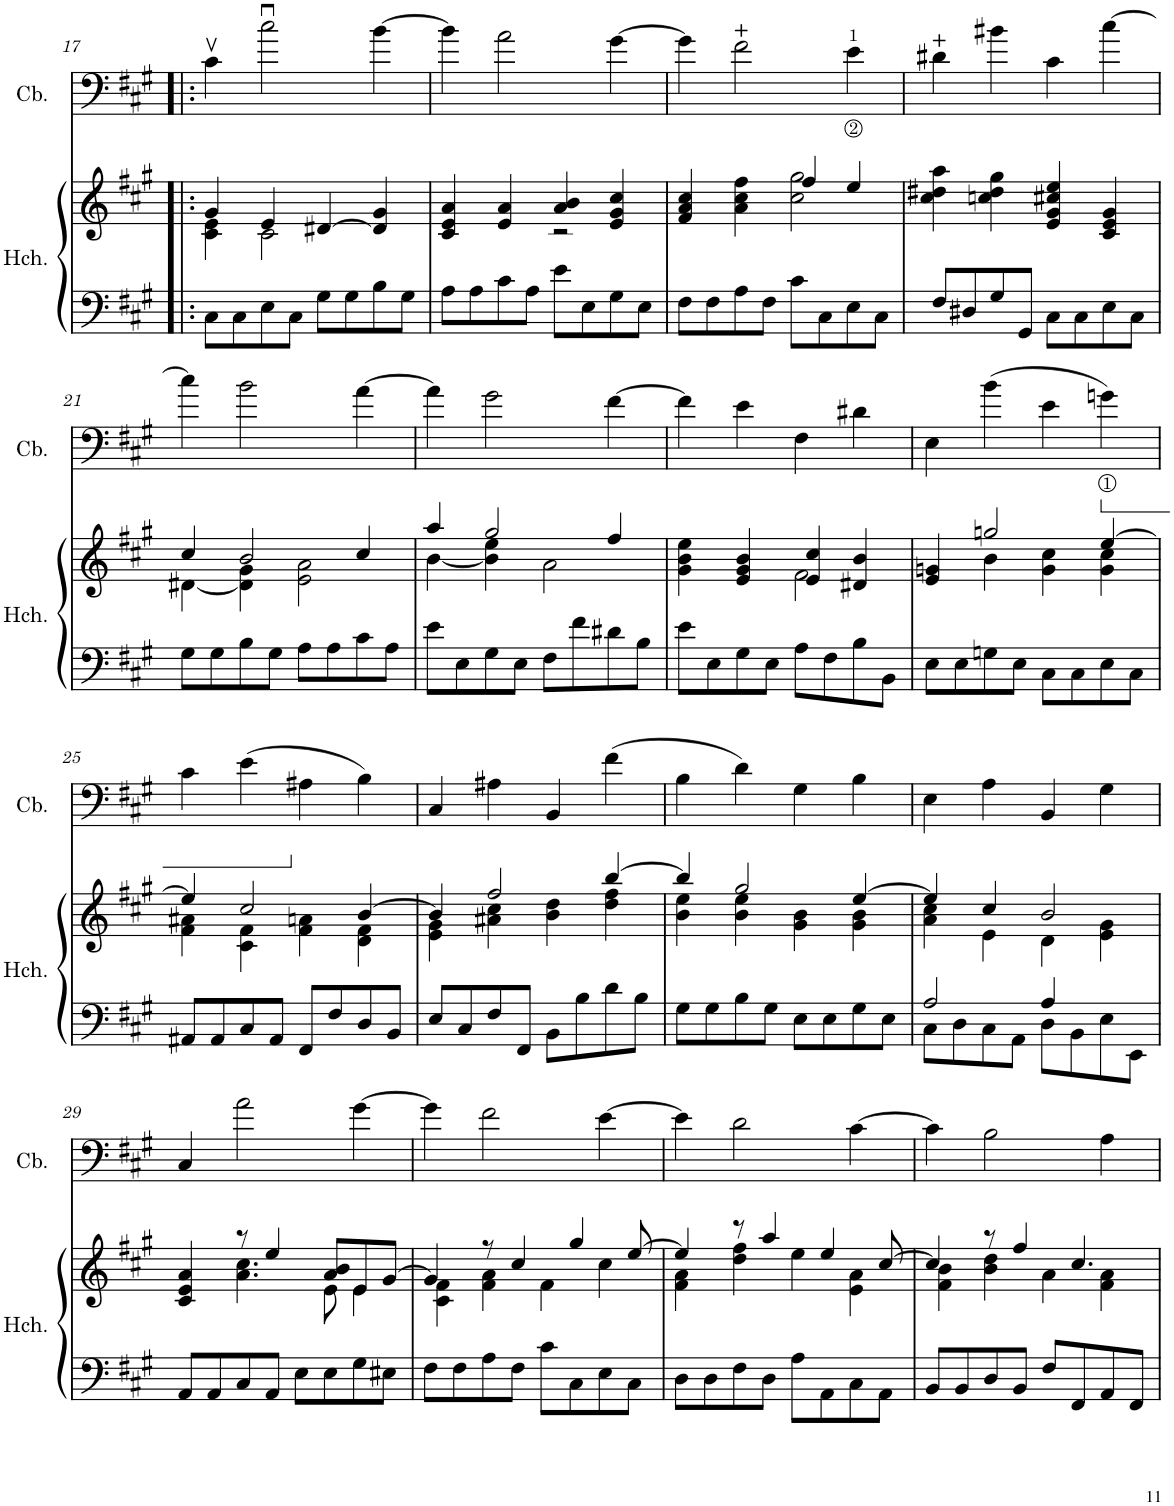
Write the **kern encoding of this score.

**kern	**kern	**kern
*part2	*part2	*part1
*staff3	*staff2	*staff1
*I"Harpsichord	*	*I"Contrabass
*I'Hch.	*	*I'Cb.
!!LO:PB:g=z
*clefF4	*clefG2	*clefF4
*	*	*Trd7c12
*k[f#c#g#]	*k[f#c#g#]	*k[f#c#g#]
*M4/4	*M4/4	*M4/4
=17!|:	=17!|:	=17!|:
*	*^	*
8C#\L	4g#/	4c#\ 4e\	4c#v\
8C#\	.	.	.
8E\	4e/	2c#\	2cc#u\
8C#\J	.	.	.
8G#\L	[4d#X/	.	.
8G#\	.	.	.
8B\	4d#/] 4g#/	4ryy	[4b\
8G#\J	.	.	.
=18	=18	=18	=18
8A\L	4c#/ 4e/ 4a/	4ryy	4b\]
8A\	.	.	.
8c#\	4e/ 4a/	4ryy	2a\
8A\J	.	.	.
8e\L	4a/ 4b/	2r	.
8E\	.	.	.
8G#\	4e/ 4g#/ 4cc#/	.	[4g#\
8E\J	.	.	.
=19	=19	=19	=19
8F#\L	4f#/ 4a/ 4cc#/	4ryy	4g#\]
8F#\	.	.	.
8A\	4a\ 4cc#\ 4ff#\	4ryy	2f#\
8F#\J	.	.	.
8c#\L	4ff#/	2cc#\ 2gg#\	.
8C#\	.	.	.
8E\	4ee/	.	4e<\
8C#\J	.	.	.
*	*v	*v	*
=20	=20	=20
8F#/L	4cc#\ 4dd#X\ 4aa\	4d#X\
8D#X/	.	.
8G#/	4ccn\ 4dd#\ 4gg#\	4b#X\
8GG#/J	.	.
8C#\L	4e/ 4g#/ 4cc#X/ 4ee/	4c#\
8C#\	.	.
8E\	4c#/ 4e/ 4g#/	[4cc#\
8C#\J	.	.
!!LO:LB:g=z
=21	=21	=21
*	*^	*
8G#\L	4cc#/	[4d#X\	4cc#\]
8G#\	.	.	.
8B\	2b/	4d#\] 4g#\	2b\
8G#\J	.	.	.
8A\L	.	2e\ 2a\	.
8A\	.	.	.
8c#\	4cc#/	.	[4a\
8A\J	.	.	.
=22	=22	=22	=22
8e\L	4aa/	[4b\	4a\]
8E\	.	.	.
8G#\	2gg#/	4b\] 4ee\	2g#\
8E\J	.	.	.
8F#\L	.	2a\	.
8f#\	.	.	.
8d#X\	4ff#/	.	[4f#\
8B\J	.	.	.
=23	=23	=23	=23
8e\L	4g#\ 4b\ 4ee\	4ryy	4f#\]
8E\	.	.	.
8G#\	4e/ 4g#/ 4b/	4ryy	4e\
8E\J	.	.	.
8A\L	4e/ 4cc#/	2f#\	4F#\
8F#\	.	.	.
8B\	4d#X/ 4b/	.	4d#X\
8BB\J	.	.	.
=24	=24	=24	=24
8E\L	4e/ 4gn/	4ryy	4E\
8E\	.	.	.
8Gn\	2ggn/	4b\	(4b\
8E\J	.	.	.
8C#\L	.	4g\ 4cc#\	4e\
8C#\	.	.	.
*	*	*	*ped
8E\	[4ee/	4g\ 4cc#\	4gn<\)
8C#\J	.	.	.
!!LO:LB:g=z
=25	=25	=25	=25
8AA#X/L	4ee/]	4f#\ 4a#X\	4c#\
8AA#/	.	.	.
8C#/	2cc#/	4c#\ 4f#\	(4e\
8AA#/J	.	.	.
*	*	*	*Xped
8FF#/L	.	4f#\ 4an\	4A#X\
8F#/	.	.	.
8D/	[4b/	4d\ 4f#\	4B\)
8BB/J	.	.	.
=26	=26	=26	=26
8E/L	4b/]	4e\ 4g#\	4C#/
8C#/	.	.	.
8F#/	2ff#/	4a#X\ 4cc#\	4A#X\
8FF#/J	.	.	.
8BB\L	.	4b\ 4dd\	4BB/
8B\	.	.	.
8d\	[4bb/	4dd\ 4ff#\	(4f#\
8B\J	.	.	.
=27	=27	=27	=27
8G#\L	4bb/]	4b\ 4ee\	4B\
8G#\	.	.	.
8B\	2gg#/	4b\ 4ee\	4d\)
8G#\J	.	.	.
8E\L	.	4g#\ 4b\	4G#\
8E\	.	.	.
8G#\	[4ee/	4g#\ 4b\	4B\
8E\J	.	.	.
=28	=28	=28	=28
*^	*	*	*
2A/	8C#\L	4ee/]	4a\ 4cc#\	4E\
.	8D\	.	.	.
.	8C#\	4cc#/	4e\	4A\
.	8AA\J	.	.	.
4A/	8D\L	2b/	4d\	4BB/
.	8BB\	.	.	.
4ryy	8E\	.	4e\ 4g#\	4G#\
.	8EE\J	.	.	.
*v	*v	*	*	*
!!LO:LB:g=z
=29	=29	=29	=29
8AA/L	4c#/ 4e/ 4a/	4ryy	4C#/
8AA/	.	.	.
8C#/	8r	4.a\ 4.cc#\	2a\
8AA/J	4ee/	.	.
8E\L	.	.	.
8E\	8a/ 8b/L	8e\	.
8G#\	8e/	4e\	[4g#\
8E#X\J	[8g#/J	.	.
=30	=30	=30	=30
8F#\L	4g#/]	4c#\ 4f#\	4g#\]
8F#\	.	.	.
8A\	8r	4f#\ 4a\	2f#\
8F#\J	4cc#/	.	.
8c#\L	.	4f#\	.
8C#\	4gg#/	.	.
8E\	.	4cc#\	[4e\
8C#\J	[8ee/	.	.
=31	=31	=31	=31
8D\L	4ee/]	4f#\ 4a\	4e\]
8D\	.	.	.
8F#\	8r	4dd\ 4ff#\	2d\
8D\J	4aa/	.	.
8A\L	.	4ee\	.
8AA\	4ee/	.	.
8C#\	.	4e\ 4a\	[4c#\
8AA\J	[8cc#/	.	.
=32	=32	=32	=32
8BB/L	4cc#/]	4f#\ 4b\	4c#\]
8BB/	.	.	.
8D/	8r	4b\ 4dd\	2B\
8BB/J	4ff#/	.	.
8F#/L	.	4a\	.
8FF#/	4.cc#/	.	.
8AA/	.	4f#\ 4a\	4A\
8FF#/J	.	.	.
*	*v	*v	*
=	=	=
*-	*-	*-
